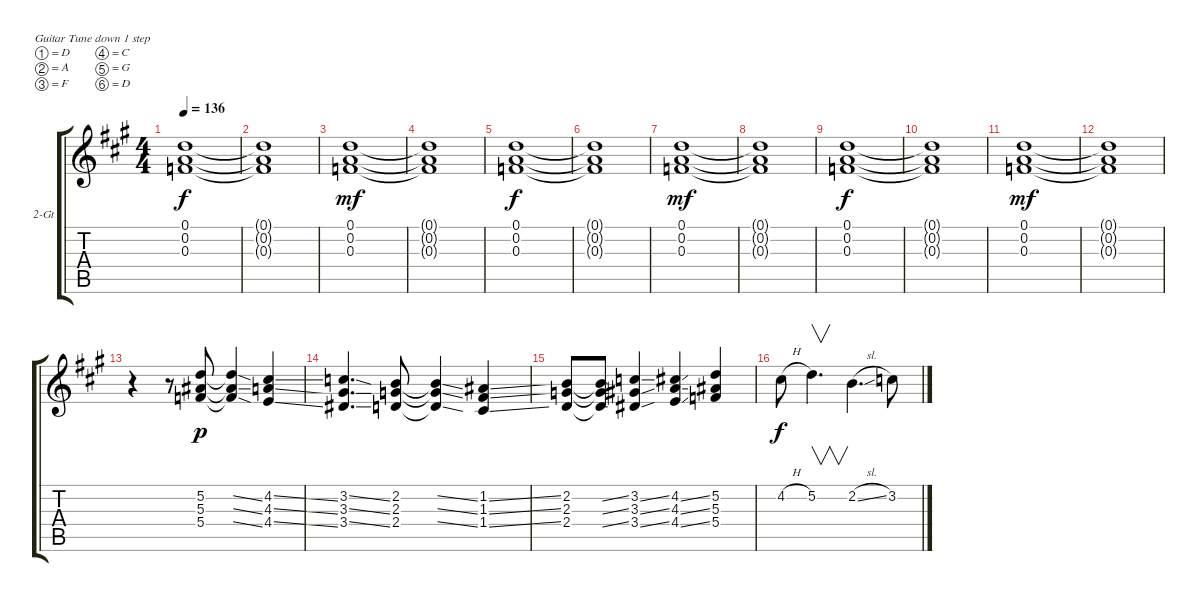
\defaultSystemsLayout 4
\bracketExtendMode groupsimilarinstruments
\firstSystemTrackNameOrientation horizontal
\otherSystemsTrackNameOrientation horizontal
\track ("2 Guitar" "2-Gt") {instrument distortionguitar}
\staff {score tabs}
\tuning (D4 A3 F3 C3 G2 D2)
\ts (4 4)
\tempo 136
\clef g2
\scale
1.07062
\ks a
(0.1 0.2 0.3).1{dy f} |
\scale
0.929382 (0.1{t} 0.2{t} 0.3{t}).1 |
\scale
1.07062 (0.1 0.2 0.3).1{dy mf} |
\scale
0.929382 (0.1{t} 0.2{t} 0.3{t}).1 |
\scale
1.07062 (0.1 0.2 0.3).1{dy f} |
\scale
0.929382 (0.1{t} 0.2{t} 0.3{t}).1 |
\scale
1.07062 (0.1 0.2 0.3).1{dy mf} |
\scale
0.929382 (0.1{t} 0.2{t} 0.3{t}).1 |
\scale
1.07062 (0.1 0.2 0.3).1{dy f} |
\scale
0.929382 (0.1{t} 0.2{t} 0.3{t}).1 |
\scale
1.07062 (0.1 0.2 0.3).1{dy mf} |
\scale
0.929382 (0.1{t} 0.2{t} 0.3{t}).1 |
\scale
1.07062 r.4 r.8 (5.2 5.3 5.4).8{dy p} (5.2{ss t} 5.3{ss t} 5.4{ss t}).4 (4.2{ss} 4.3{ss} 4.4{ss}).4 |
\scale
0.929382 (3.2{ss} 3.3{ss} 3.4{ss}).4{d} (2.2 2.3 2.4).8 (2.2{ss t} 2.3{ss t} 2.4{ss t}).4 (1.2{ss} 1.3{ss} 1.4{ss}).4 |
\scale
1.07062 (2.4 2.3 2.2).8 (2.2{ss t} 2.3{ss t} 2.4{ss t}).8 (3.2{ss} 3.3{ss} 3.4{ss}).4 (4.2{ss} 4.3{ss} 4.4{ss}).4 (5.2 5.3 5.4).4 |
\scale
0.929382 4.2{h}.8{dy f} 5.2.4{v d} 2.2{sl}.4{d} 3.2.8
